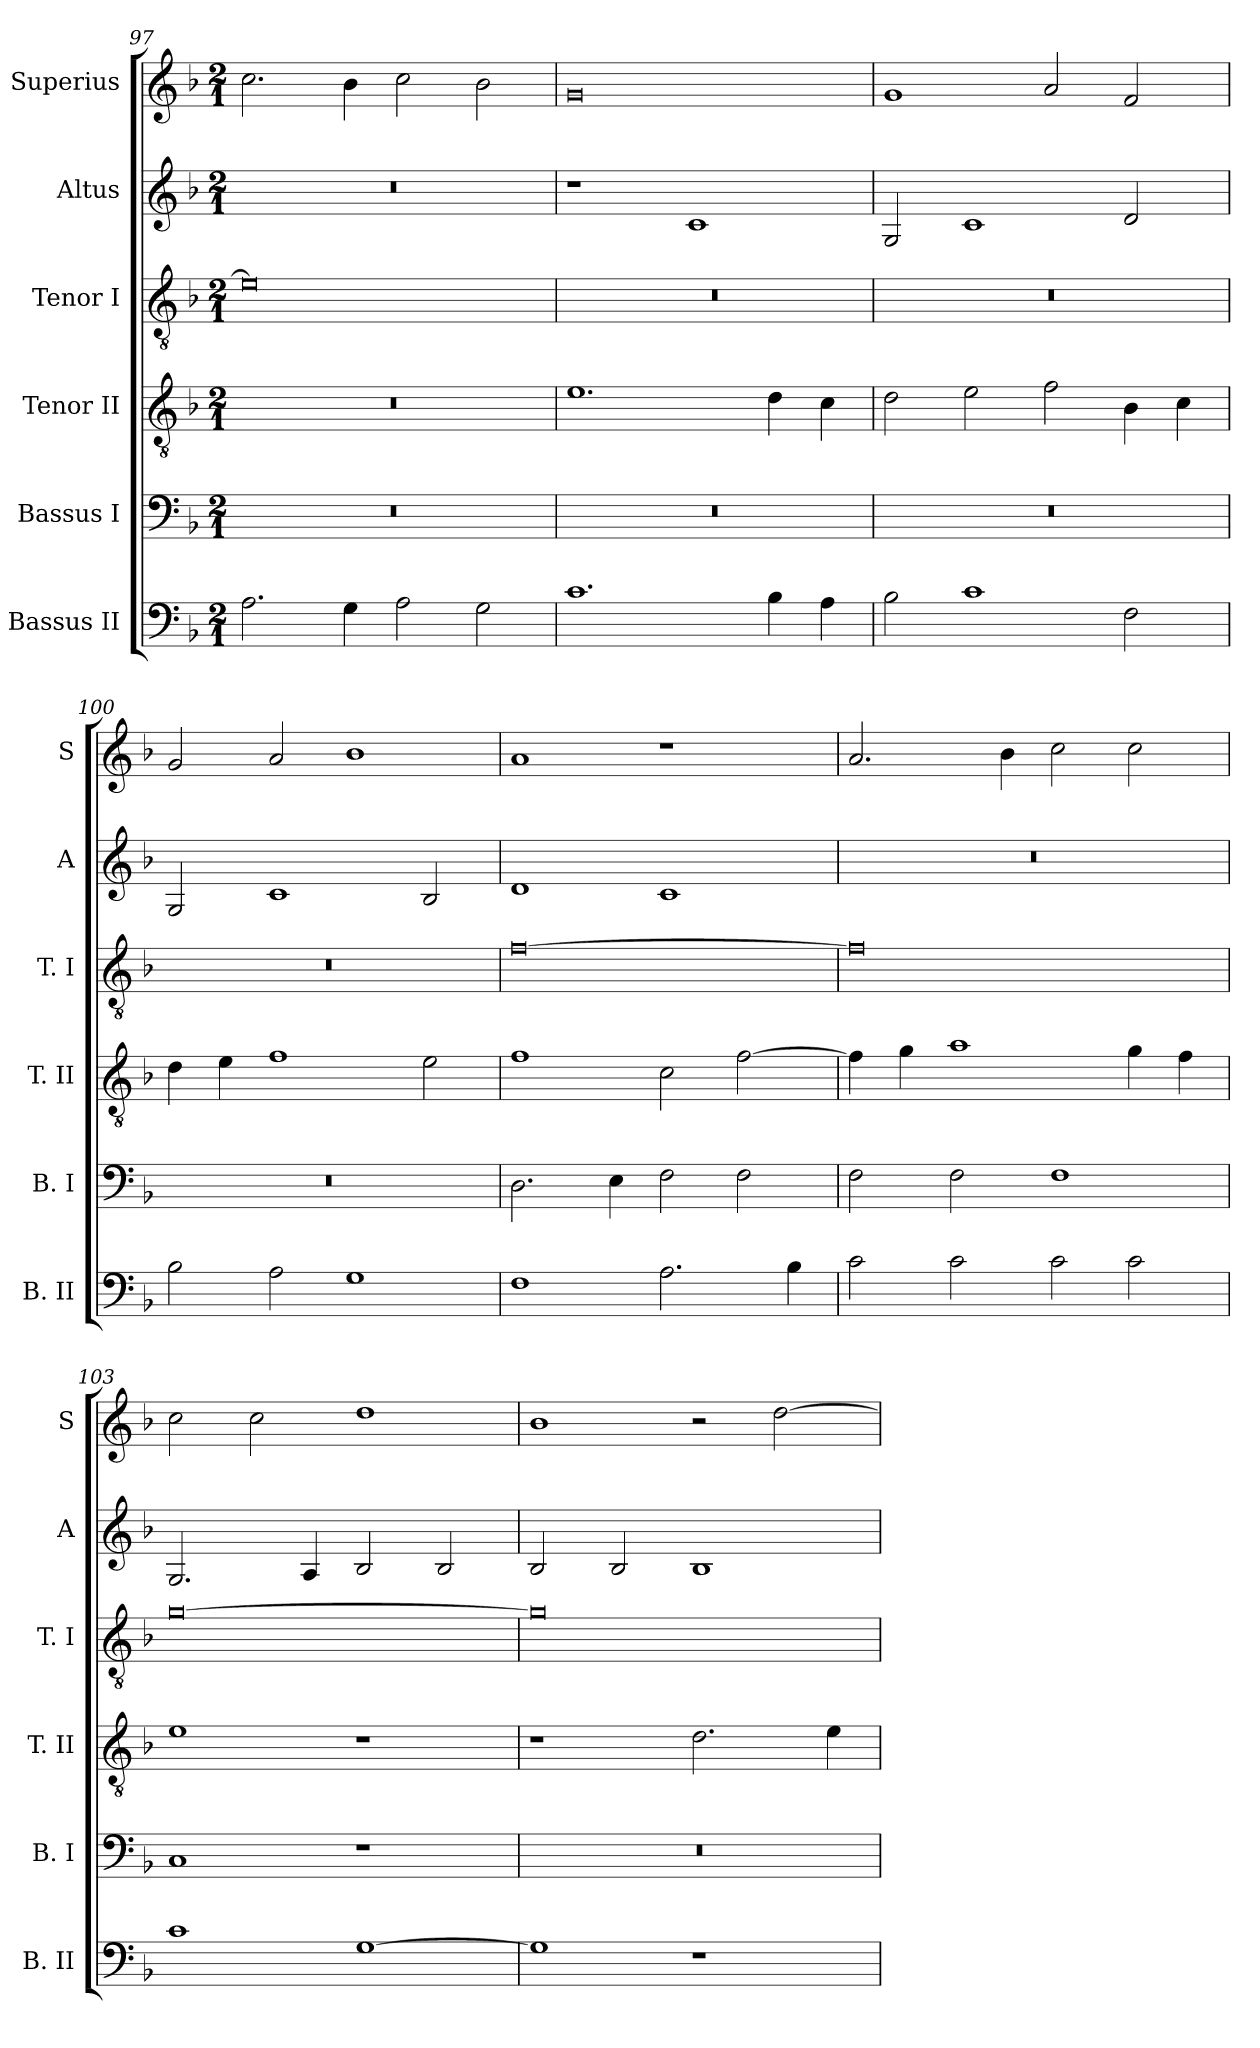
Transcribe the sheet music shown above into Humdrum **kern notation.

**kern	**kern	**kern	**kern	**kern	**kern
*part6	*part5	*part4	*part3	*part2	*part1
*staff6	*staff5	*staff4	*staff3	*staff2	*staff1
*I"Bassus II	*I"Bassus I	*I"Tenor II	*I"Tenor I	*I"Altus	*I"Superius
*I'B. II	*I'B. I	*I'T. II	*I'T. I	*I'A	*I'S
*clefF4	*clefF4	*clefGv2	*clefGv2	*clefG2	*clefG2
*k[b-]	*k[b-]	*k[b-]	*k[b-]	*k[b-]	*k[b-]
*F:	*F:	*F:	*F:	*F:	*F:
*M2/1	*M2/1	*M2/1	*M2/1	*M2/1	*M2/1
=97	=97	=97	=97	=97	=97
2.A	0r	0r	0e]	0r	2.cc
4G	.	.	.	.	4b-
2A	.	.	.	.	2cc
2G	.	.	.	.	2b-
=98	=98	=98	=98	=98	=98
1.c	0r	1.e	0r	1r	0g
.	.	.	.	1c	.
4B-	.	4d	.	.	.
4A	.	4c	.	.	.
=99	=99	=99	=99	=99	=99
2B-	0r	2d	0r	2G	1g
1c	.	2e	.	1c	.
.	.	2f	.	.	2a
2F	.	4B-	.	2d	2f
.	.	4c	.	.	.
=100	=100	=100	=100	=100	=100
2B-	0r	4d	0r	2G	2g
.	.	4e	.	.	.
2A	.	1f	.	1c	2a
1G	.	.	.	.	1b-
.	.	2e	.	2B-	.
=101	=101	=101	=101	=101	=101
1F	2.D	1f	[0f	1d	1a
.	4E	.	.	.	.
2.A	2F	2c	.	1c	1r
.	2F	[2f	.	.	.
4B-	.	.	.	.	.
=102	=102	=102	=102	=102	=102
2c	2F	4f]	0f]	0r	2.a
.	.	4g	.	.	.
2c	2F	1a	.	.	.
.	.	.	.	.	4b-
2c	1F	.	.	.	2cc
2c	.	4g	.	.	2cc
.	.	4f	.	.	.
=103	=103	=103	=103	=103	=103
1c	1C	1e	[0g	2.G	2cc
.	.	.	.	.	2cc
.	.	.	.	4A	.
[1G	1r	1r	.	2B-	1dd
.	.	.	.	2B-	.
=104	=104	=104	=104	=104	=104
1G]	0r	1r	0g]	2B-	1b-
.	.	.	.	2B-	.
1r	.	2.d	.	1B-	2r
.	.	.	.	.	[2dd
.	.	4e	.	.	.
=	=	=	=	=	=
*-	*-	*-	*-	*-	*-
